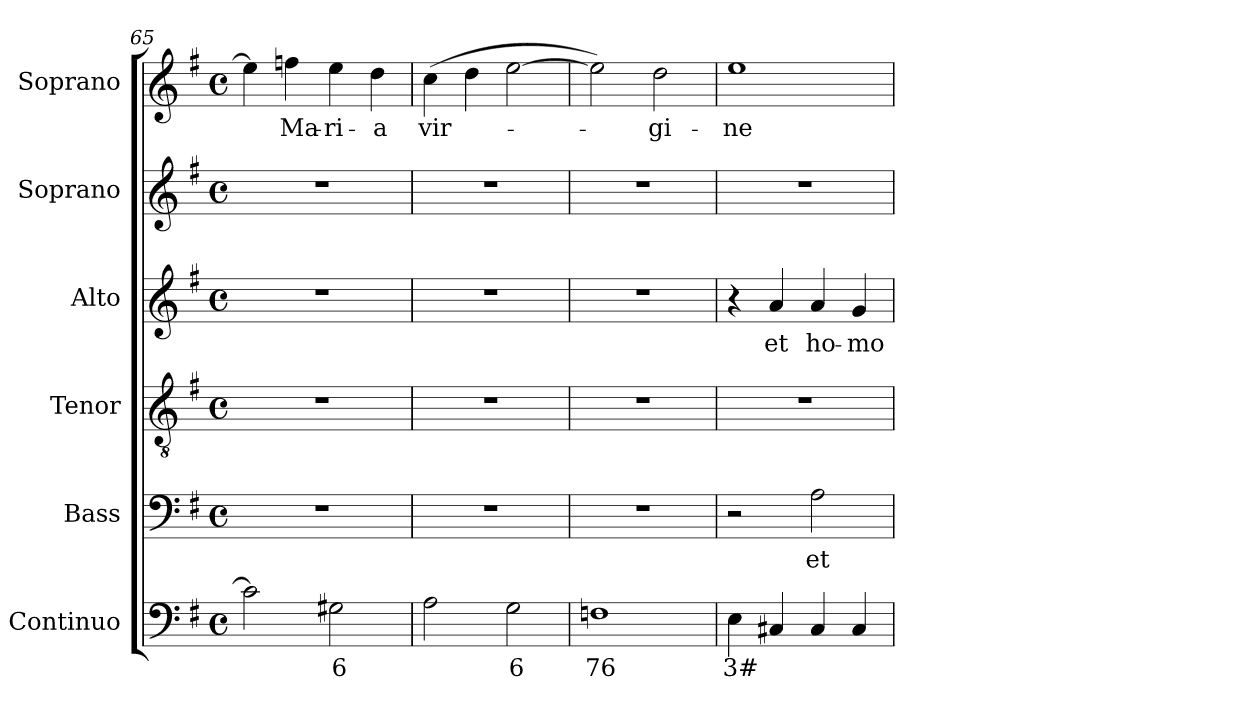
**kern	**text	**kern	**text	**kern	**kern	**text	**kern	**kern	**text
*part6	*part6	*part5	*part5	*part4	*part3	*part3	*part2	*part1	*part1
*staff6	*staff6	*staff5	*staff5	*staff4	*staff3	*staff3	*staff2	*staff1	*staff1
*I"Continuo	*	*I"Bass	*	*I"Tenor	*I"Alto	*	*I"Soprano	*I"Soprano	*
*I'Cont.	*	*I'B.	*	*I'T.	*I'A.	*	*I'S.	*I'S.	*
*clefF4	*	*clefF4	*	*clefGv2	*clefG2	*	*clefG2	*clefG2	*
*	*	*	*	*ITrd7c12	*	*	*	*	*
*k[f#]	*	*k[f#]	*	*k[f#]	*k[f#]	*	*k[f#]	*k[f#]	*
*G:	*	*G:	*	*G:	*G:	*	*G:	*G:	*
*M4/4	*	*M4/4	*	*M4/4	*M4/4	*	*M4/4	*M4/4	*
*met(c)	*	*met(c)	*	*met(c)	*met(c)	*	*met(c)	*met(c)	*
=65	=65	=65	=65	=65	=65	=65	=65	=65	=65
2ci\]	.	1r	.	1r	1r	.	1r	4eei\]	.
!	!	!	!	!	!	!	!	!	!LO:LY:b:color=#000000
.	.	.	.	.	.	.	.	4ffni\	Ma-
!	!LO:LY:b:color=#000000	!	!	!	!	!	!	!	!
!	!	!	!	!	!	!	!	!	!LO:LY:b:color=#000000
2G#Xi\	6	.	.	.	.	.	.	4eei\	-ri-
!	!	!	!	!	!	!	!	!	!LO:LY:b:color=#000000
.	.	.	.	.	.	.	.	4ddi\	-a
=66	=66	=66	=66	=66	=66	=66	=66	=66	=66
!	!	!	!	!	!	!	!	!	!LO:LY:b:color=#000000
2Ai\	.	1r	.	1r	1r	.	1r	(4cci\	vir-
.	.	.	.	.	.	.	.	4ddi\	.
!	!LO:LY:b:color=#000000	!	!	!	!	!	!	!	!
2Gi\	6	.	.	.	.	.	.	[2eei\	.
=67	=67	=67	=67	=67	=67	=67	=67	=67	=67
!	!LO:LY:b:color=#000000	!	!	!	!	!	!	!	!
1Fni	76	1r	.	1r	1r	.	1r	2eei\])	.
!	!	!	!	!	!	!	!	!	!LO:LY:b:color=#000000
.	.	.	.	.	.	.	.	2ddi\	-gi-
!!LO:PB:g=z
=68	=68	=68	=68	=68	=68	=68	=68	=68	=68
!	!LO:LY:b:color=#000000	!	!	!	!	!	!	!	!
!	!	!	!	!	!	!	!	!	!LO:LY:b:color=#000000
4Ei\	3#	2r	.	1r	4r	.	1r	1eei	-ne
!	!	!	!	!	!	!LO:LY:b:color=#000000	!	!	!
4C#Xi/	.	.	.	.	4ai/	et	.	.	.
!	!	!	!LO:LY:b:color=#000000	!	!	!	!	!	!
!	!	!	!	!	!	!LO:LY:b:color=#000000	!	!	!
4C#i/	.	2Ai\	et	.	4ai/	ho-	.	.	.
!	!	!	!	!	!	!LO:LY:b:color=#000000	!	!	!
4C#i/	.	.	.	.	4gi/	-mo	.	.	.
=	=	=	=	=	=	=	=	=	=
*-	*-	*-	*-	*-	*-	*-	*-	*-	*-
